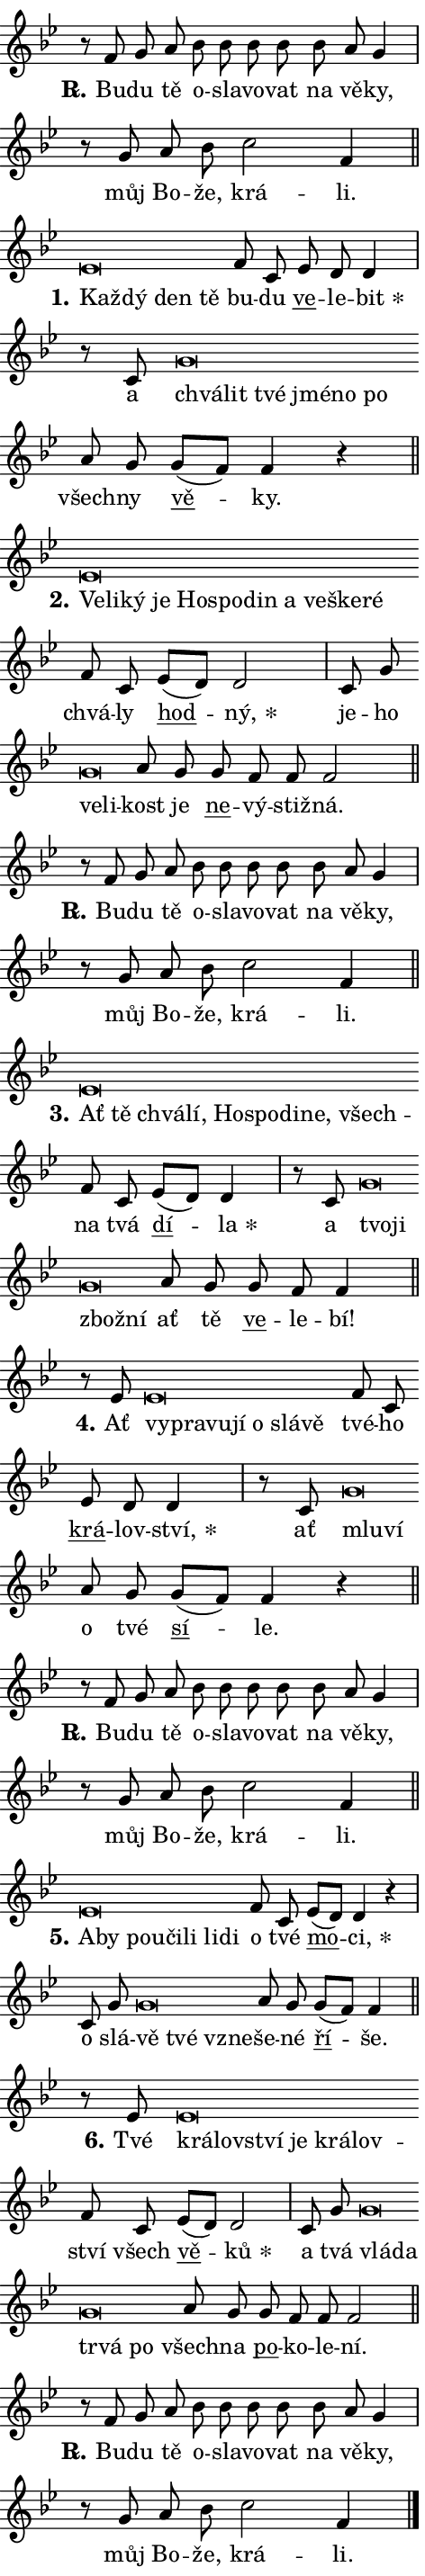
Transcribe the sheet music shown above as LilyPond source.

\version "2.24.0"
\header { tagline = "" }
\paper {
  indent = 0\cm
  top-margin = 0\cm
  right-margin = 0.13\cm % to fit lyric hyphens
  bottom-margin = 0\cm
  left-margin = 0\cm
  paper-width = 8\cm
  page-breaking = #ly:one-page-breaking
  system-system-spacing.basic-distance = #11
  score-system-spacing.basic-distance = #11
  ragged-last = ##f
}


%% Author: Thomas Morley
%% https://lists.gnu.org/archive/html/lilypond-user/2020-05/msg00002.html
#(define (line-position grob)
"Returns position of @var[grob} in current system:
   @code{'start}, if at first time-step
   @code{'end}, if at last time-step
   @code{'middle} otherwise
"
  (let* ((col (ly:item-get-column grob))
         (ln (ly:grob-object col 'left-neighbor))
         (rn (ly:grob-object col 'right-neighbor))
         (col-to-check-left (if (ly:grob? ln) ln col))
         (col-to-check-right (if (ly:grob? rn) rn col))
         (break-dir-left
           (and
             (ly:grob-property col-to-check-left 'non-musical #f)
             (ly:item-break-dir col-to-check-left)))
         (break-dir-right
           (and
             (ly:grob-property col-to-check-right 'non-musical #f)
             (ly:item-break-dir col-to-check-right))))
        (cond ((eqv? 1 break-dir-left) 'start)
              ((eqv? -1 break-dir-right) 'end)
              (else 'middle))))

#(define (tranparent-at-line-position vctor)
  (lambda (grob)
  "Relying on @code{line-position} select the relevant enry from @var{vctor}.
Used to determine transparency,"
    (case (line-position grob)
      ((end) (not (vector-ref vctor 0)))
      ((middle) (not (vector-ref vctor 1)))
      ((start) (not (vector-ref vctor 2))))))

noteHeadBreakVisibility =
#(define-music-function (break-visibility)(vector?)
"Makes @code{NoteHead}s transparent relying on @var{break-visibility}"
#{
  \override NoteHead.transparent =
    #(tranparent-at-line-position break-visibility)
#})

#(define delete-ledgers-for-transparent-note-heads
  (lambda (grob)
    "Reads whether a @code{NoteHead} is transparent.
If so this @code{NoteHead} is removed from @code{'note-heads} from
@var{grob}, which is supposed to be @code{LedgerLineSpanner}.
As a result ledgers are not printed for this @code{NoteHead}"
    (let* ((nhds-array (ly:grob-object grob 'note-heads))
           (nhds-list
             (if (ly:grob-array? nhds-array)
                 (ly:grob-array->list nhds-array)
                 '()))
           ;; Relies on the transparent-property being done before
           ;; Staff.LedgerLineSpanner.after-line-breaking is executed.
           ;; This is fragile ...
           (to-keep
             (remove
               (lambda (nhd)
                 (ly:grob-property nhd 'transparent #f))
               nhds-list)))
      ;; TODO find a better method to iterate over grob-arrays, similiar
      ;; to filter/remove etc for lists
      ;; For now rebuilt from scratch
      (set! (ly:grob-object grob 'note-heads)  '())
      (for-each
        (lambda (nhd)
          (ly:pointer-group-interface::add-grob grob 'note-heads nhd))
        to-keep))))

squashNotes = {
  \override NoteHead.X-extent = #'(-0.2 . 0.2)
  \override NoteHead.Y-extent = #'(-0.75 . 0)
  \override NoteHead.stencil =
    #(lambda (grob)
       (let ((pos (ly:grob-property grob 'staff-position)))
         (begin
           (if (< pos -7) (display "ERROR: Lower brevis then expected\n") (display ""))
           (if (<= pos -6) ly:text-interface::print ly:note-head::print))))
}
unSquashNotes = {
  \revert NoteHead.X-extent
  \revert NoteHead.Y-extent
  \revert NoteHead.stencil
}

hideNotes = \noteHeadBreakVisibility #begin-of-line-visible
unHideNotes = \noteHeadBreakVisibility #all-visible

% work-around for resetting accidentals
% https://lilypond.org/doc/v2.23/Documentation/notation/displaying-rhythms#unmetered-music
cadenzaMeasure = {
  \cadenzaOff
  \partial 1024 s1024
  \cadenzaOn
}

#(define-markup-command (accent layout props text) (markup?)
  "Underline accented syllable"
  (interpret-markup layout props
    #{\markup \override #'(offset . 4.3) \underline { #text }#}))

responsum = \markup \concat {
  "R" \hspace #-1.05 \path #0.1 #'((moveto 0 0.07) (lineto 0.9 0.8)) \hspace #0.05 "."
}

spaceSize = #0.6828661417322834 % exact space size for TeX Gyre Schola

\layout {
  \context {
    \Staff
    \remove "Time_signature_engraver"
    \override LedgerLineSpanner.after-line-breaking = #delete-ledgers-for-transparent-note-heads
  }
  \context {
    \Lyrics {
      \override LyricSpace.minimum-distance = \spaceSize
      \override LyricText.font-name = #"TeX Gyre Schola"
      \override LyricText.font-size = 1
      \override StanzaNumber.font-name = #"TeX Gyre Schola Bold"
      \override StanzaNumber.font-size = 1
    }
  }
  \context {
    \Score 
    \override NoteHead.text =
      #(lambda (grob) 
        (let ((pos (ly:grob-property grob 'staff-position)))
          #{\markup {
            \combine
              \halign #-0.55 \raise #(if (= pos -6) 0 0.5) \override #'(thickness . 2) \draw-line #'(3.2 . 0)
              \musicglyph "noteheads.sM1"
          }#}))
  }
}

% magnetic-lyrics.ily
%
%   written by
%     Jean Abou Samra <jean@abou-samra.fr>
%     Werner Lemberg <wl@gnu.org>
%
%   adapted by
%     Jiri Hon <jiri.hon@gmail.com>
%
% Version 2022-Apr-15

% https://www.mail-archive.com/lilypond-user@gnu.org/msg149350.html

#(define (Left_hyphen_pointer_engraver context)
   "Collect syllable-hyphen-syllable occurrences in lyrics and store
them in properties.  This engraver only looks to the left.  For
example, if the lyrics input is @code{foo -- bar}, it does the
following.

@itemize @bullet
@item
Set the @code{text} property of the @code{LyricHyphen} grob between
@q{foo} and @q{bar} to @code{foo}.

@item
Set the @code{left-hyphen} property of the @code{LyricText} grob with
text @q{foo} to the @code{LyricHyphen} grob between @q{foo} and
@q{bar}.
@end itemize

Use this auxiliary engraver in combination with the
@code{lyric-@/text::@/apply-@/magnetic-@/offset!} hook."
   (let ((hyphen #f)
         (text #f))
     (make-engraver
      (acknowledgers
       ((lyric-syllable-interface engraver grob source-engraver)
        (set! text grob)))
      (end-acknowledgers
       ((lyric-hyphen-interface engraver grob source-engraver)
        ;(when (not (grob::has-interface grob 'lyric-space-interface))
          (set! hyphen grob)));)
      ((stop-translation-timestep engraver)
       (when (and text hyphen)
         (ly:grob-set-object! text 'left-hyphen hyphen))
       (set! text #f)
       (set! hyphen #f)))))

#(define (lyric-text::apply-magnetic-offset! grob)
   "If the space between two syllables is less than the value in
property @code{LyricText@/.details@/.squash-threshold}, move the right
syllable to the left so that it gets concatenated with the left
syllable.

Use this function as a hook for
@code{LyricText@/.after-@/line-@/breaking} if the
@code{Left_@/hyphen_@/pointer_@/engraver} is active."
   (let ((hyphen (ly:grob-object grob 'left-hyphen #f)))
     (when hyphen
       (let ((left-text (ly:spanner-bound hyphen LEFT)))
         (when (grob::has-interface left-text 'lyric-syllable-interface)
           (let* ((common (ly:grob-common-refpoint grob left-text X))
                  (this-x-ext (ly:grob-extent grob common X))
                  (left-x-ext
                   (begin
                     ;; Trigger magnetism for left-text.
                     (ly:grob-property left-text 'after-line-breaking)
                     (ly:grob-extent left-text common X)))
                  ;; `delta` is the gap width between two syllables.
                  (delta (- (interval-start this-x-ext)
                            (interval-end left-x-ext)))
                  (details (ly:grob-property grob 'details))
                  (threshold (assoc-get 'squash-threshold details 0.2)))
             (when (< delta threshold)
               (let* (;; We have to manipulate the input text so that
                      ;; ligatures crossing syllable boundaries are not
                      ;; disabled.  For languages based on the Latin
                      ;; script this is essentially a beautification.
                      ;; However, for non-Western scripts it can be a
                      ;; necessity.
                      (lt (ly:grob-property left-text 'text))
                      (rt (ly:grob-property grob 'text))
                      (is-space (grob::has-interface hyphen 'lyric-space-interface))
                      (space (if is-space " " ""))
                      (extra-delta (if is-space spaceSize 0))
                      ;; Append new syllable.
                      (ltrt-space (if (and (string? lt) (string? rt))
                                (string-append lt space rt)
                                (make-concat-markup (list lt space rt))))
                      ;; Right-align `ltrt` to the right side.
                      (ltrt-space-markup (grob-interpret-markup
                               grob
                               (make-translate-markup
                                (cons (interval-length this-x-ext) 0)
                                (make-right-align-markup ltrt-space)))))
                 (begin
                   ;; Don't print `left-text`.
                   (ly:grob-set-property! left-text 'stencil #f)
                   ;; Set text and stencil (which holds all collected
                   ;; syllables so far) and shift it to the left.
                   (ly:grob-set-property! grob 'text ltrt-space)
                   (ly:grob-set-property! grob 'stencil ltrt-space-markup)
                   (ly:grob-translate-axis! grob (- (- delta extra-delta)) X))))))))))


#(define (lyric-hyphen::displace-bounds-first grob)
   ;; Make very sure this callback isn't triggered too early.
   (let ((left (ly:spanner-bound grob LEFT))
         (right (ly:spanner-bound grob RIGHT)))
     (ly:grob-property left 'after-line-breaking)
     (ly:grob-property right 'after-line-breaking)
     (ly:lyric-hyphen::print grob)))

squashThreshold = #0.4

\layout {
  \context {
    \Lyrics
    \consists #Left_hyphen_pointer_engraver
    \override LyricText.after-line-breaking =
      #lyric-text::apply-magnetic-offset!
    \override LyricHyphen.stencil = #lyric-hyphen::displace-bounds-first
    \override LyricText.details.squash-threshold = \squashThreshold
    \override LyricHyphen.minimum-distance = 0
    \override LyricHyphen.minimum-length = \squashThreshold
  }
}

squashText = \override LyricText.details.squash-threshold = 9999
unSquashText = \override LyricText.details.squash-threshold = \squashThreshold

leftText = \override LyricText.self-alignment-X = #LEFT
unLeftText = \revert LyricText.self-alignment-X

starOffset = #(lambda (grob) 
                (let ((x_offset (ly:self-alignment-interface::aligned-on-x-parent grob)))
                  (if (= x_offset 0) 0 (+ x_offset 1.2))))

star = #(define-music-function (syllable)(string?)
"Append star separator at the end of a syllable"
#{
  \once \override LyricText.X-offset = #starOffset
  \lyricmode { \markup {
    #syllable
    \override #'((font-name . "TeX Gyre Schola Bold")) \hspace #0.2 \lower #0.65 \larger "*"
  } }
#})

starAccent = #(define-music-function (syllable)(string?)
"Append star separator at the end of a syllable and make accent"
#{
  \once \override LyricText.X-offset = #starOffset
  \lyricmode { \markup {
    \accent #syllable
    \override #'((font-name . "TeX Gyre Schola Bold")) \hspace #0.2 \lower #0.65 \larger "*"
  } }
#})

breath = #(define-music-function (syllable)(string?)
"Append breathing indicator at the end of a syllable"
#{
  \lyricmode { \markup { #syllable "+" } }
#})

optionalBreath = #(define-music-function (syllable)(string?)
"Append optional breathing indicator at the end of a syllable"
#{
  \lyricmode { \markup { #syllable "(+)" } }
#})


\score {
    <<
        \new Voice = "melody" { \cadenzaOn \key bes \major \relative { r8 f' g a bes bes bes bes \bar "" bes a g4 \cadenzaMeasure \bar "|" r8 g a bes \bar "" c2 f,4 \cadenzaMeasure \bar "||" \break } }
        \new Lyrics \lyricsto "melody" { \lyricmode { \set stanza = \responsum
Bu -- du tě o -- sla -- vo -- vat na vě -- ky, můj Bo -- že, krá -- li. } }
    >>
    \layout {}
}

\score {
    <<
        \new Voice = "melody" { \cadenzaOn \key bes \major \relative { \squashNotes es'\breve*1/16 \hideNotes \breve*1/16 \bar "" \breve*1/16 \breve*1/16 \bar "" \unHideNotes \unSquashNotes f8 c \bar "" es d d4 \cadenzaMeasure \bar "|" r8 c8 \squashNotes g'\breve*1/16 \hideNotes \breve*1/16 \bar "" \breve*1/16 \bar "" \breve*1/16 \bar "" \breve*1/16 \breve*1/16 \bar "" \unHideNotes \unSquashNotes a8 g \bar "" g[( f)] f4 r \cadenzaMeasure \bar "||" \break } }
        \new Lyrics \lyricsto "melody" { \lyricmode { \set stanza = "1."
\leftText Kaž -- \squashText dý den tě \unLeftText \unSquashText bu -- du \markup \accent ve -- le -- \star bit a \leftText chvá -- \squashText lit tvé jmé -- no po \unLeftText \unSquashText všech -- ny \markup \accent vě -- ky. } }
    >>
    \layout {}
}

\score {
    <<
        \new Voice = "melody" { \cadenzaOn \key bes \major \relative { \squashNotes es'\breve*1/16 \hideNotes \breve*1/16 \bar "" \breve*1/16 \bar "" \breve*1/16 \bar "" \breve*1/16 \bar "" \breve*1/16 \bar "" \breve*1/16 \bar "" \breve*1/16 \bar "" \breve*1/16 \bar "" \breve*1/16 \breve*1/16 \bar "" \unHideNotes \unSquashNotes f8 c \bar "" es[( d)] d2 \cadenzaMeasure \bar "|" c8 g' \bar "" \squashNotes g\breve*1/16 \hideNotes \breve*1/16 \bar "" \unHideNotes \unSquashNotes a8 g \bar "" g f f f2 \cadenzaMeasure \bar "||" \break } }
        \new Lyrics \lyricsto "melody" { \lyricmode { \set stanza = "2."
\leftText Ve -- \squashText li -- ký je Ho -- spo -- din a ve -- ške -- ré \unLeftText \unSquashText chvá -- ly \markup \accent hod -- \star ný, je -- ho \leftText ve -- \squashText li -- \unLeftText \unSquashText kost je \markup \accent ne -- vý -- stiž -- ná. } }
    >>
    \layout {}
}

\score {
    <<
        \new Voice = "melody" { \cadenzaOn \key bes \major \relative { r8 f' g a bes bes bes bes \bar "" bes a g4 \cadenzaMeasure \bar "|" r8 g a bes \bar "" c2 f,4 \cadenzaMeasure \bar "||" \break } }
        \new Lyrics \lyricsto "melody" { \lyricmode { \set stanza = \responsum
Bu -- du tě o -- sla -- vo -- vat na vě -- ky, můj Bo -- že, krá -- li. } }
    >>
    \layout {}
}

\score {
    <<
        \new Voice = "melody" { \cadenzaOn \key bes \major \relative { \squashNotes es'\breve*1/16 \hideNotes \breve*1/16 \bar "" \breve*1/16 \bar "" \breve*1/16 \bar "" \breve*1/16 \bar "" \breve*1/16 \bar "" \breve*1/16 \bar "" \breve*1/16 \breve*1/16 \bar "" \unHideNotes \unSquashNotes f8 c \bar "" es[( d)] d4 \cadenzaMeasure \bar "|" r8 c8 \squashNotes g'\breve*1/16 \hideNotes \breve*1/16 \bar "" \breve*1/16 \breve*1/16 \bar "" \unHideNotes \unSquashNotes a8 g \bar "" g f f4 \cadenzaMeasure \bar "||" \break } }
        \new Lyrics \lyricsto "melody" { \lyricmode { \set stanza = "3."
\leftText Ať \squashText tě chvá -- lí, Ho -- spo -- di -- ne, všech -- \unLeftText \unSquashText na tvá \markup \accent dí -- \star la a \leftText tvo -- \squashText ji zbož -- ní \unLeftText \unSquashText ať tě \markup \accent ve -- le -- bí! } }
    >>
    \layout {}
}

\score {
    <<
        \new Voice = "melody" { \cadenzaOn \key bes \major \relative { r8 es'8 \squashNotes es\breve*1/16 \hideNotes \breve*1/16 \bar "" \breve*1/16 \bar "" \breve*1/16 \bar "" \breve*1/16 \bar "" \breve*1/16 \breve*1/16 \bar "" \unHideNotes \unSquashNotes f8 c \bar "" es d d4 \cadenzaMeasure \bar "|" r8 c8 \squashNotes g'\breve*1/16 \hideNotes \breve*1/16 \bar "" \unHideNotes \unSquashNotes a8 g \bar "" g[( f)] f4 r \cadenzaMeasure \bar "||" \break } }
        \new Lyrics \lyricsto "melody" { \lyricmode { \set stanza = "4."
Ať \leftText vy -- \squashText pra -- vu -- jí o slá -- vě \unLeftText \unSquashText tvé -- ho \markup \accent krá -- lov -- \star ství, ať \leftText mlu -- \squashText ví \unLeftText \unSquashText o tvé \markup \accent sí -- le. } }
    >>
    \layout {}
}

\score {
    <<
        \new Voice = "melody" { \cadenzaOn \key bes \major \relative { r8 f' g a bes bes bes bes \bar "" bes a g4 \cadenzaMeasure \bar "|" r8 g a bes \bar "" c2 f,4 \cadenzaMeasure \bar "||" \break } }
        \new Lyrics \lyricsto "melody" { \lyricmode { \set stanza = \responsum
Bu -- du tě o -- sla -- vo -- vat na vě -- ky, můj Bo -- že, krá -- li. } }
    >>
    \layout {}
}

\score {
    <<
        \new Voice = "melody" { \cadenzaOn \key bes \major \relative { \squashNotes es'\breve*1/16 \hideNotes \breve*1/16 \bar "" \breve*1/16 \bar "" \breve*1/16 \bar "" \breve*1/16 \bar "" \breve*1/16 \bar "" \breve*1/16 \breve*1/16 \bar "" \unHideNotes \unSquashNotes f8 c \bar "" es[( d)] d4 r \cadenzaMeasure \bar "|" c8 g' \bar "" \squashNotes g\breve*1/16 \hideNotes \breve*1/16 \breve*1/16 \bar "" \unHideNotes \unSquashNotes a8 g \bar "" g[( f)] f4 \cadenzaMeasure \bar "||" \break } }
        \new Lyrics \lyricsto "melody" { \lyricmode { \set stanza = "5."
\leftText A -- \squashText by po -- u -- či -- li li -- di \unLeftText \unSquashText o tvé \markup \accent mo -- \star ci, o slá -- \leftText vě \squashText tvé vzne -- \unLeftText \unSquashText še -- né \markup \accent ří -- še. } }
    >>
    \layout {}
}

\score {
    <<
        \new Voice = "melody" { \cadenzaOn \key bes \major \relative { r8 es'8 \squashNotes es\breve*1/16 \hideNotes \breve*1/16 \bar "" \breve*1/16 \bar "" \breve*1/16 \bar "" \breve*1/16 \breve*1/16 \bar "" \unHideNotes \unSquashNotes f8 c \bar "" es[( d)] d2 \cadenzaMeasure \bar "|" c8 g' \bar "" \squashNotes g\breve*1/16 \hideNotes \breve*1/16 \bar "" \breve*1/16 \bar "" \breve*1/16 \breve*1/16 \bar "" \unHideNotes \unSquashNotes a8 g \bar "" g f f f2 \cadenzaMeasure \bar "||" \break } }
        \new Lyrics \lyricsto "melody" { \lyricmode { \set stanza = "6."
Tvé \leftText krá -- \squashText lov -- ství je krá -- lov -- \unLeftText \unSquashText ství všech \markup \accent vě -- \star ků a tvá \leftText vlá -- \squashText da tr -- vá po \unLeftText \unSquashText všech -- na \markup \accent po -- ko -- le -- ní. } }
    >>
    \layout {}
}

\score {
    <<
        \new Voice = "melody" { \cadenzaOn \key bes \major \relative { r8 f' g a bes bes bes bes \bar "" bes a g4 \cadenzaMeasure \bar "|" r8 g a bes \bar "" c2 f,4 \cadenzaMeasure \bar "||" \break } \bar "|." }
        \new Lyrics \lyricsto "melody" { \lyricmode { \set stanza = \responsum
Bu -- du tě o -- sla -- vo -- vat na vě -- ky, můj Bo -- že, krá -- li. } }
    >>
    \layout {}
}
